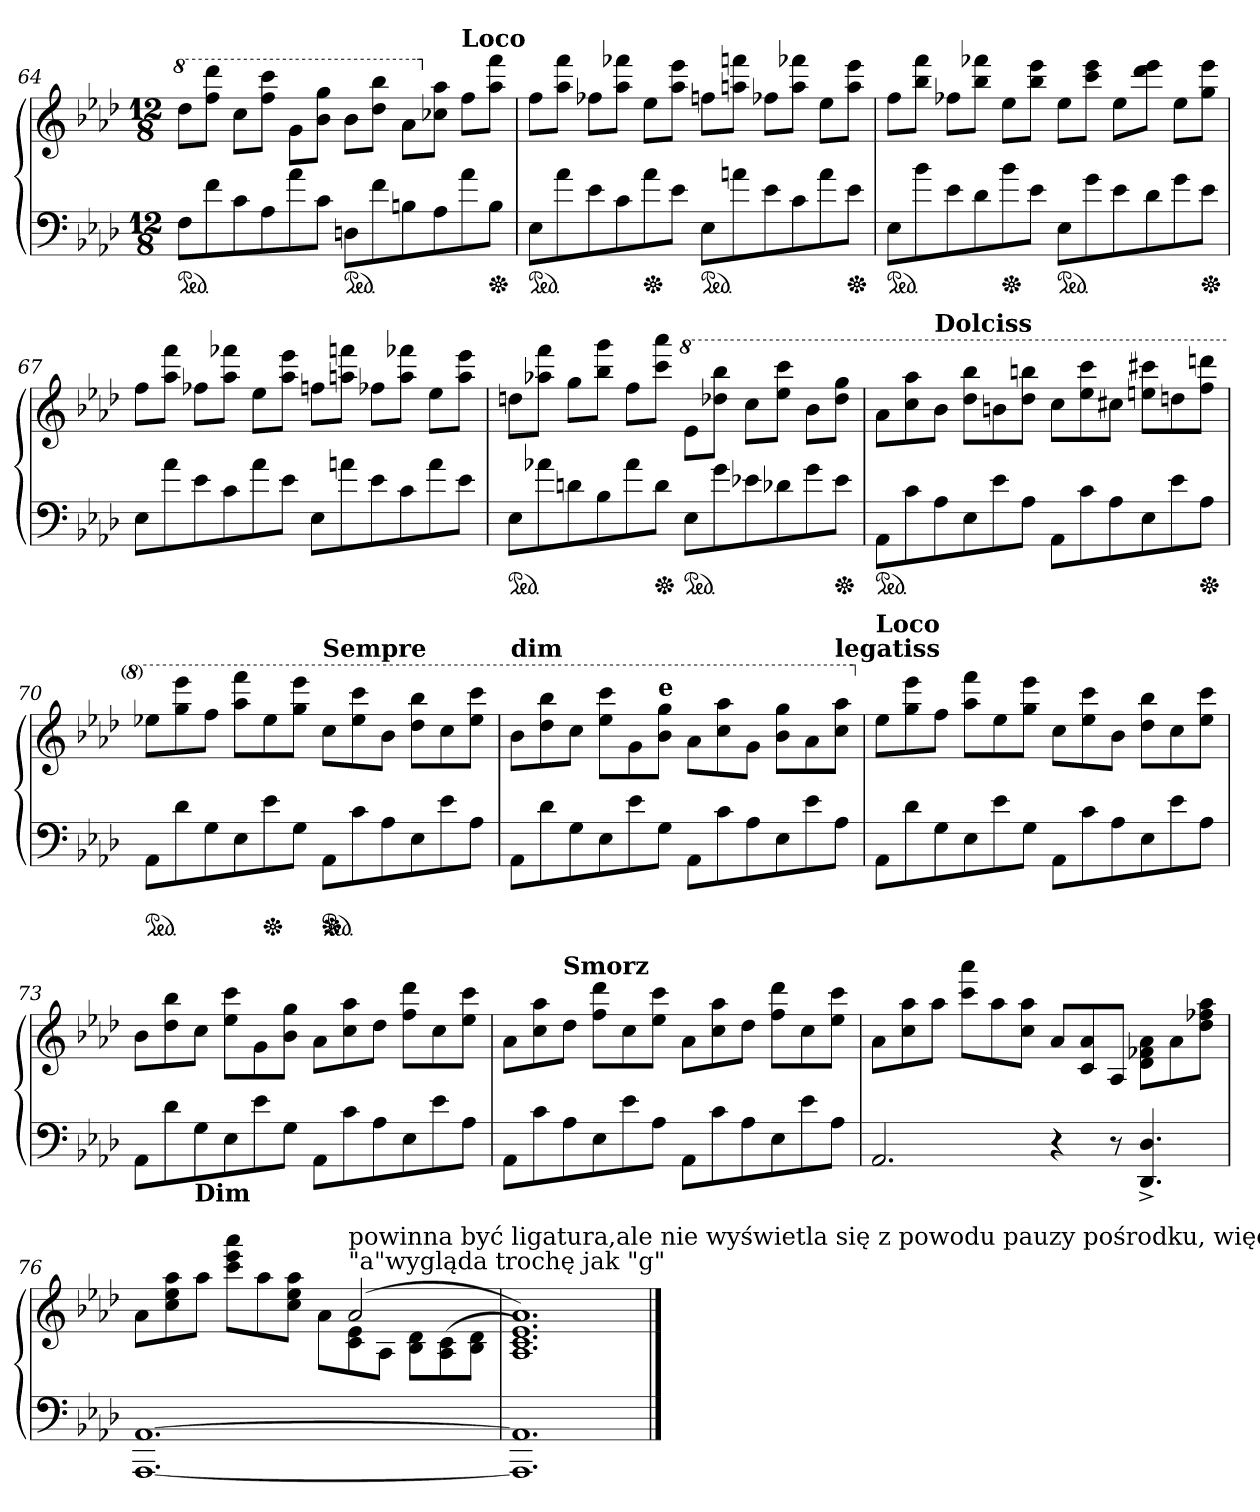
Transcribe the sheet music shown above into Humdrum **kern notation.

**kern	**kern
*part1	*part1
*staff2	*staff1
*clefF4	*clefG2
*k[b-e-a-d-]	*k[b-e-a-d-]
*M12/8	*M12/8
*	*8va
*ped	*
=64	=64
8FL	8ddd-L
8f	8fff 8dddd-J
8c	8cccL
8A-	8fff 8ccccJ
8a-	8ggL
8cJ	8bb- 8gggJ
*ped	*
8DnL	8bb-L
8f	8ddd- 8bbb-J
8Bn	8aa-L
*	*X8va
8A-	8cc-X 8aa-J
!	!LO:TX:a:B:t=Loco
8a-	8ffL
*Xped	*
8BJ	8aa- 8fffJ
=65	=65
!LO:TX:b:t=pedał przed nutą	!
*ped	*
8E-L	8ffL
8a-	8aa- 8fffJ
8e-	8ff-XL
8c	8aa- 8fff-XJ
*Xped	*
8a-	8ee-L
8e-J	8aa- 8eee-J
*ped	*
8E-L	8ffnL
8an	8aan 8fffnJ
8e-	8ff-XL
8c	8aa 8fff-XJ
8a	8ee-L
*Xped	*
8e-J	8aa 8eee-J
=66	=66
*ped	*
8E-L	8ffL
8b-	8bb- 8fffJ
8e-	8ff-XL
8d-	8bb- 8fff-XJ
*Xped	*
8b-	8ee-L
8e-J	8bb- 8eee-J
*ped	*
8E-L	8ee-L
8g	8ccc 8eee-J
8e-	8ee-L
8d-	8ddd- 8eee-J
8g	8ee-L
*Xped	*
8e-J	8gg 8eee-J
=67	=67
8E-L	8ffL
8a-	8aa- 8fffJ
8e-	8ff-XL
8c	8aa- 8fff-XJ
8a-	8ee-L
8e-J	8aa- 8eee-J
8E-L	8ffnL
8an	8aan 8fffnJ
8e-	8ff-XL
8c	8aa 8fff-XJ
8a	8ee-L
8e-J	8aa 8eee-J
=68	=68
!LO:TX:b:t=pedał przed nutą	!
*ped	*
8E-L	8ddnL
8a-X	8aa-X 8fffJ
8dn	8ggL
8B-	8bb- 8gggJ
8a-	8ffL
*Xped	*
8dJ	8ccc 8aaa-J
*	*8va
*ped	*
8E-L	8ee-L
8g	8ddd-X 8bbb-J
8e-X	8cccL
8d-X	8eee- 8ccccJ
8g	8bb-L
*Xped	*
8e-J	8ddd- 8gggJ
=69	=69
!LO:TX:b:t=pedał przed nutą	!
*ped	*
8AA-L	8aa-L
8c	8ccc 8aaa-
!	!LO:TX:a:B:t=Dolciss
8A-	8bb-J
8E-	8ddd- 8bbb-L
8e-	8bbn
8A-J	8ddd- 8bbbnJ
8AA-L	8cccL
8c	8eee- 8cccc
8A-	8ccc#XJ
8E-	8eeen 8cccc#XL
8e-	8dddn
*Xped	*
8A-J	8fff 8ddddnJ
=70	=70
*ped	*
8AA-L	8eee-XL
8d-	8ggg 8eeee-
8G	8fffJ
8E-	8aaa- 8ffffL
*Xped	*
8e-	8eee-
8GJ	8ggg 8eeee-J
!	!LO:TX:a:B:t=Sempre
*ped	*
*Xped	*
8AA-L	8cccL
8c	8eee- 8cccc
8A-	8bb-J
8E-	8ddd- 8bbb-L
8e-	8ccc
8A-J	8eee- 8ccccJ
=71	=71
!	!LO:TX:a:B:t=dim
8AA-L	8bb-L
8d-	8ddd- 8bbb-
8G	8cccJ
8E-	8eee- 8ccccL
8e-	8gg
!	!LO:TX:a:B:t=e
8GJ	8bb- 8gggJ
8AA-L	8aa-L
8c	8ccc 8aaa-
8A-	8ggJ
8E-	8bb- 8gggL
8e-	8aa-
!	!LO:TX:a:B:t=legatiss
8A-J	8ccc 8aaa-J
=72	=72
*	*X8va
!	!LO:TX:a:B:t=Loco
8AA-L	8ee-L
8d-	8gg 8eee-
8G	8ffJ
8E-	8aa- 8fffL
8e-	8ee-
8GJ	8gg 8eee-J
8AA-L	8ccL
8c	8ee- 8ccc
8A-	8b-J
8E-	8dd- 8bb-L
8e-	8cc
8A-J	8ee- 8cccJ
=73	=73
8AA-L	8b-L
8d-	8dd- 8bb-
!LO:TX:b:B:t=Dim	!
8G	8ccJ
8E-	8ee- 8cccL
8e-	8g
8GJ	8b- 8ggJ
8AA-L	8a-L
8c	8cc 8aa-
8A-	8dd-J
8E-	8ff 8ddd-L
8e-	8cc
8A-J	8ee- 8cccJ
=74	=74
8AA-L	8a-L
8c	8cc 8aa-
!	!LO:TX:a:B:t=Smorz
8A-	8dd-J
8E-	8ff 8ddd-L
8e-	8cc
8A-J	8ee- 8cccJ
8AA-L	8a-L
8c	8cc 8aa-
8A-	8dd-J
8E-	8ff 8ddd-L
8e-	8cc
8A-J	8ee- 8cccJ
=75	=75
2.AA-	8a-L
.	8cc 8aa-
.	8aa-J
.	8ccc 8aaa-L
.	8aa-
.	8cc 8aa-J
4r	8a-L
.	8c 8a-
8r	8A-J
4.DD-^ 4.D-^	8d- 8f-X 8a-L
.	8a-
.	8dd- 8ff-X 8aa-J
=76	=76
*	*^
[1.AAA- [1.AA-	8a-\L	2.rAyy
.	8cc 8ee- 8aa-	.
.	8aa-J	.
.	8ccc 8eee- 8aaa-L	.
.	8aa-	.
.	8cc 8ee- 8aa-J	.
.	8rddyy	8a-L
!	!LO:TX:a:t="a"wygląda trochę jak "g"	!
!	!LO:TX:a:t=powinna być ligatura,ale nie wyświetla się z powodu pauzy pośrodku, więc zrobiłam łuk	!
.	(>2a-	8c 8e-
.	.	8A-J
.	.	8B- 8d-L
.	.	(<8A- 8c
.	8a-yy	8B- 8d-J
=77	=77	=77
1.AAA-]\ 1.AA-]\	1.a-)	1.A-/ 1.c/ 1.e-/)
*	*v	*v
==	==
*-	*-
